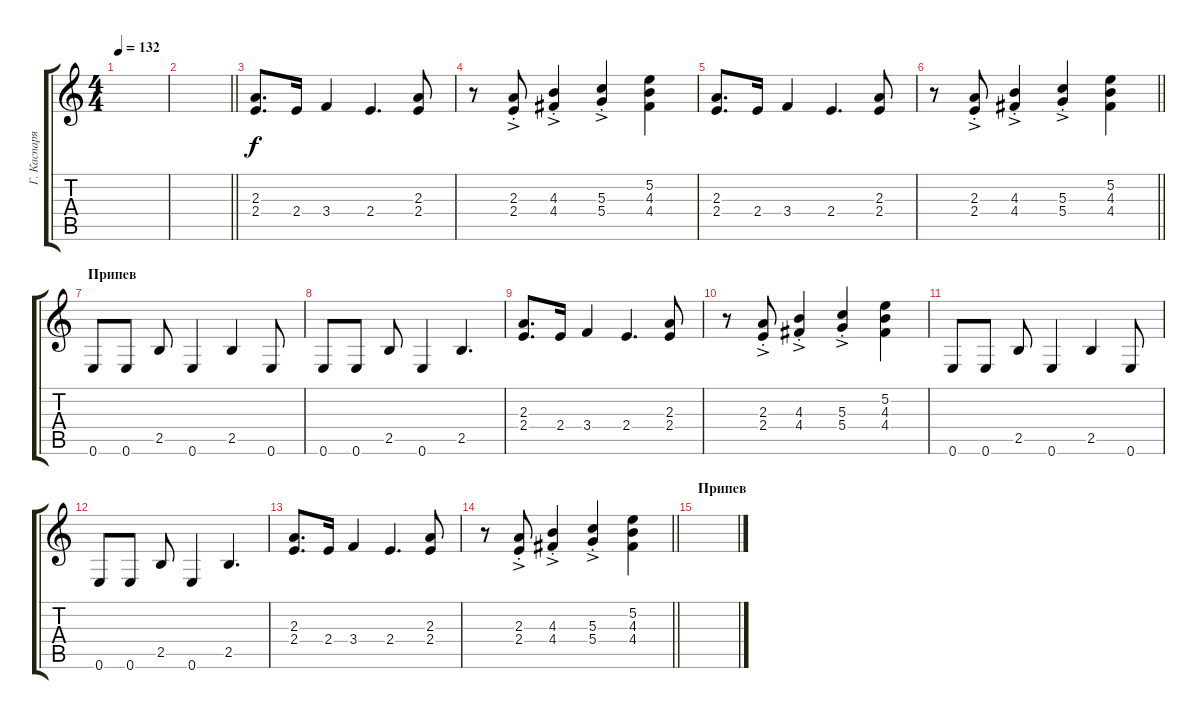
\track ("Г. Каспарян" "Г. Каспаря") {instrument overdrivenguitar}
\staff {score tabs}
\tuning (E4 B3 G3 D3 A2 E2) {hide}
\ts (4 4)
\tempo 132
\clef g2
\ks c
|
\barLineRight lightlight
|
\section ("" "")
(2.3 2.4).8{d} 2.4.16 3.4.4 2.4.4{d} (2.3 2.4).8 |
r.8 (2.3{ac st} 2.4{ac st}).8 (4.3{ac st} 4.4{ac st}).4 (5.3{ac st} 5.4{ac st}).4 (5.2 4.3 4.4).4 |
(2.3 2.4).8{d} 2.4.16 3.4.4 2.4.4{d} (2.3 2.4).8 |
\barLineRight lightlight
r.8 (2.3{ac st} 2.4{ac st}).8 (4.3{ac st} 4.4{ac st}).4 (5.3{ac st} 5.4{ac st}).4 (5.2 4.3 4.4).4 |
\section ("" "Припев")
0.6.8 0.6.8 2.5.8 0.6.4 2.5.4 0.6.8 |
0.6.8 0.6.8 2.5.8 0.6.4 2.5.4{d} |
(2.3 2.4).8{d} 2.4.16 3.4.4 2.4.4{d} (2.3 2.4).8 |
r.8 (2.3{ac st} 2.4{ac st}).8 (4.3{ac st} 4.4{ac st}).4 (5.3{ac st} 5.4{ac st}).4 (5.2 4.3 4.4).4 |
0.6.8 0.6.8 2.5.8 0.6.4 2.5.4 0.6.8 |
0.6.8 0.6.8 2.5.8 0.6.4 2.5.4{d} |
(2.3 2.4).8{d} 2.4.16 3.4.4 2.4.4{d} (2.3 2.4).8 |
\barLineRight lightlight
r.8 (2.3{ac st} 2.4{ac st}).8 (4.3{ac st} 4.4{ac st}).4 (5.3{ac st} 5.4{ac st}).4 (5.2 4.3 4.4).4 |
\section ("" "Припев")
